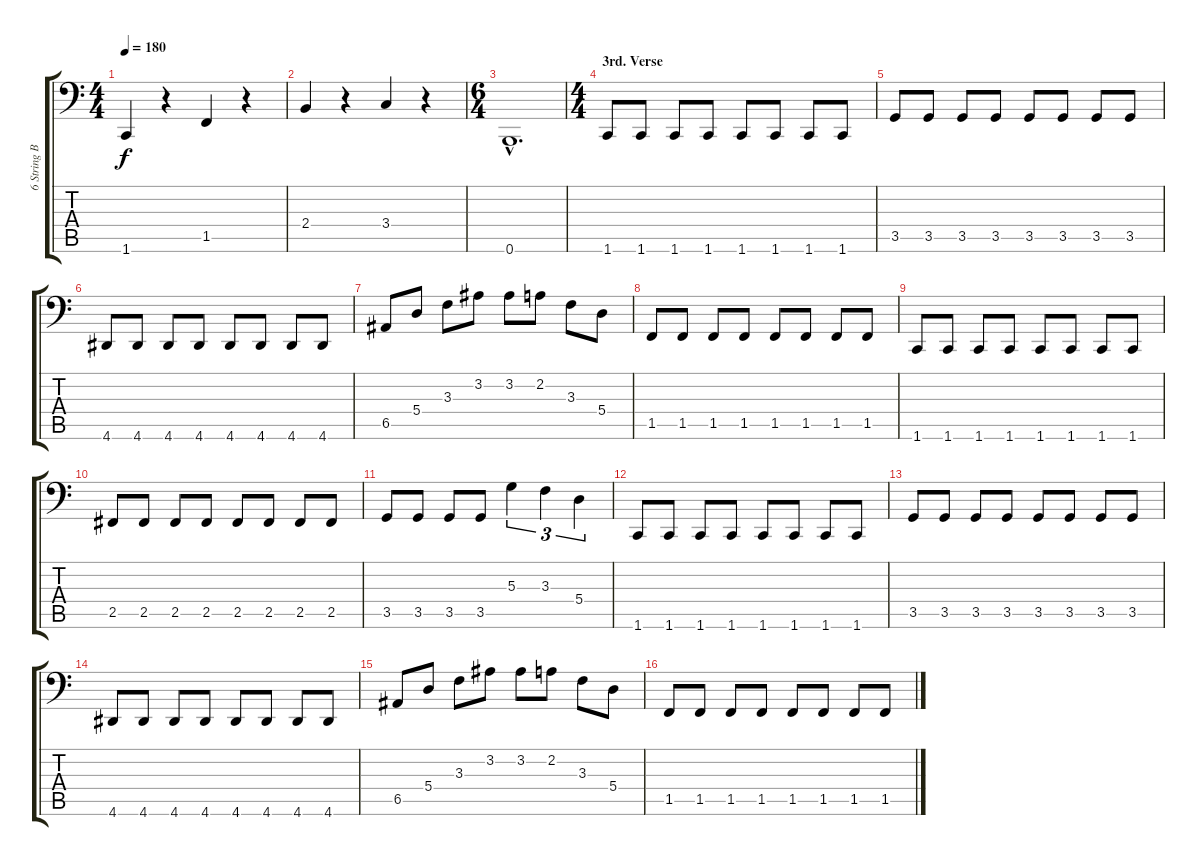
\track ("6 String Bass" "6 String B") {instrument electricbassfinger}
\staff {score tabs}
\tuning (C3 G2 D2 A1 E1 B0) {hide}
\ts (4 4)
\tempo 180
\clef f4
\ks c
1.6.4{dy f} r.4 1.5.4 r.4 |
2.4.4 r.4 3.4.4 r.4 |
\ts (6 4)
0.6{hac}.1{d} |
\ts (4 4)
\section ("" "3rd. Verse")
1.6.8 1.6.8 1.6.8 1.6.8 1.6.8 1.6.8 1.6.8 1.6.8 |
3.5.8 3.5.8 3.5.8 3.5.8 3.5.8 3.5.8 3.5.8 3.5.8 |
4.6.8 4.6.8 4.6.8 4.6.8 4.6.8 4.6.8 4.6.8 4.6.8 |
6.5.8 5.4.8 3.3.8 3.2.8 3.2.8 2.2.8 3.3.8 5.4.8 |
1.5.8 1.5.8 1.5.8 1.5.8 1.5.8 1.5.8 1.5.8 1.5.8 |
1.6.8 1.6.8 1.6.8 1.6.8 1.6.8 1.6.8 1.6.8 1.6.8 |
2.5.8 2.5.8 2.5.8 2.5.8 2.5.8 2.5.8 2.5.8 2.5.8 |
3.5.8 3.5.8 3.5.8 3.5.8 5.3.4{tu (3 2)} 3.3.4{tu (3 2)} 5.4.4{tu (3 2)} |
1.6.8 1.6.8 1.6.8 1.6.8 1.6.8 1.6.8 1.6.8 1.6.8 |
3.5.8 3.5.8 3.5.8 3.5.8 3.5.8 3.5.8 3.5.8 3.5.8 |
4.6.8 4.6.8 4.6.8 4.6.8 4.6.8 4.6.8 4.6.8 4.6.8 |
6.5.8 5.4.8 3.3.8 3.2.8 3.2.8 2.2.8 3.3.8 5.4.8 |
1.5.8 1.5.8 1.5.8 1.5.8 1.5.8 1.5.8 1.5.8 1.5.8
